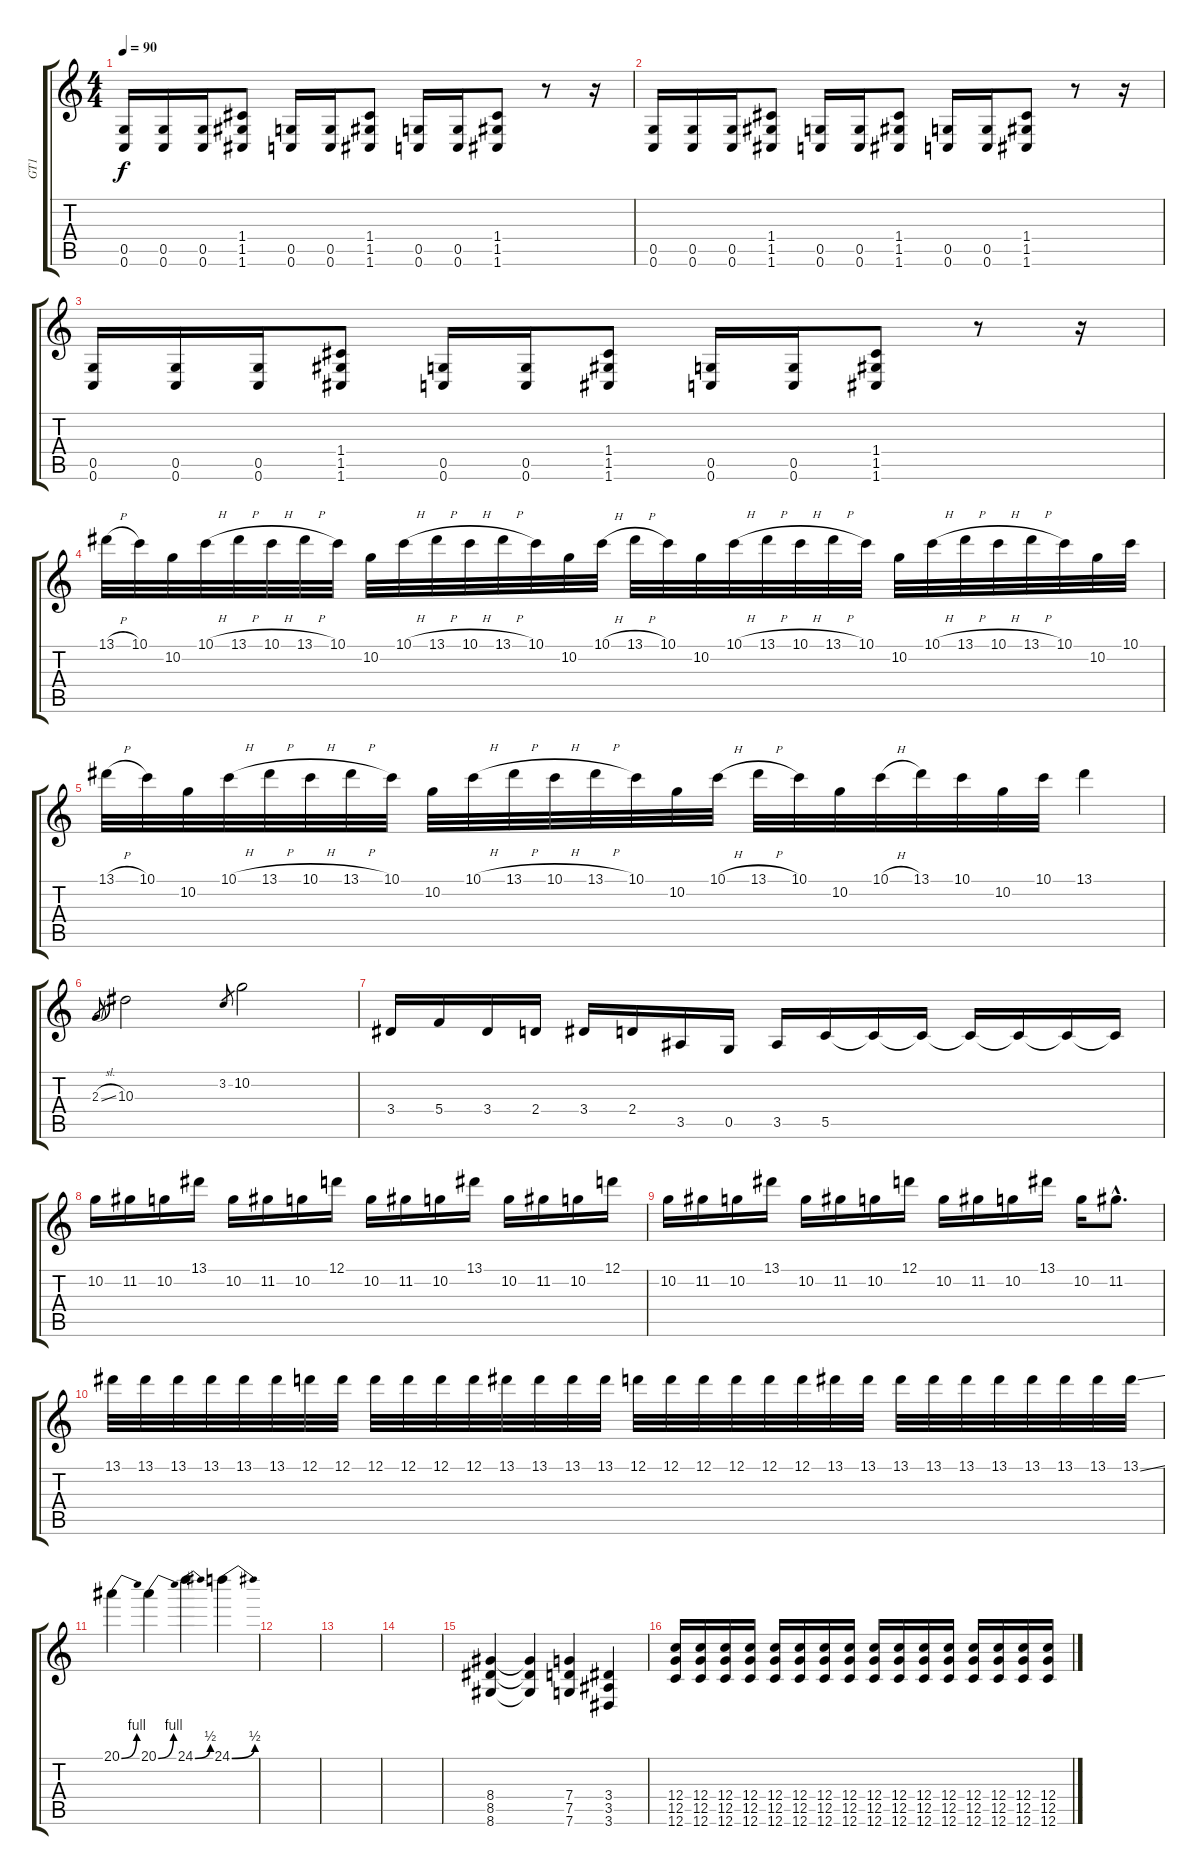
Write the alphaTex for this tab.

\track ("GT1" "GT1") {instrument distortionguitar}
\staff {score tabs}
\tuning (D4 A3 F3 C3 G2 C2) {hide}
\ts (4 4)
\tempo 90
\clef g2
\ks c
(0.5 0.6).16{dy f} (0.5 0.6).16 (0.5 0.6).16 (1.4 1.5 1.6).8 (0.5 0.6).16 (0.5 0.6).16 (1.4 1.5 1.6).8 (0.5 0.6).16 (0.5 0.6).16 (1.4 1.5 1.6).8 r.8 r.16 |
(0.5 0.6).16 (0.5 0.6).16 (0.5 0.6).16 (1.4 1.5 1.6).8 (0.5 0.6).16 (0.5 0.6).16 (1.4 1.5 1.6).8 (0.5 0.6).16 (0.5 0.6).16 (1.4 1.5 1.6).8 r.8 r.16 |
(0.5 0.6).16 (0.5 0.6).16 (0.5 0.6).16 (1.4 1.5 1.6).8 (0.5 0.6).16 (0.5 0.6).16 (1.4 1.5 1.6).8 (0.5 0.6).16 (0.5 0.6).16 (1.4 1.5 1.6).8 r.8 r.16 |
13.1{h}.32 10.1.32 10.2.32 10.1{h}.32 13.1{h}.32 10.1{h}.32 13.1{h}.32 10.1.32 10.2.32 10.1{h}.32 13.1{h}.32 10.1{h}.32 13.1{h}.32 10.1.32 10.2.32 10.1{h}.32 13.1{h}.32 10.1.32 10.2.32 10.1{h}.32 13.1{h}.32 10.1{h}.32 13.1{h}.32 10.1.32 10.2.32 10.1{h}.32 13.1{h}.32 10.1{h}.32 13.1{h}.32 10.1.32 10.2.32 10.1.32 |
13.1{h}.32 10.1.32 10.2.32 10.1{h}.32 13.1{h}.32 10.1{h}.32 13.1{h}.32 10.1.32 10.2.32 10.1{h}.32 13.1{h}.32 10.1{h}.32 13.1{h}.32 10.1.32 10.2.32 10.1{h}.32 13.1{h}.32 10.1.32 10.2.32 10.1{h}.32 13.1.32 10.1.32 10.2.32 10.1.32 13.1.4 |
2.3{sl}.8{gr} 10.3.2 3.2.8{gr} 10.2.2 |
3.4.16 5.4.16 3.4.16 2.4.16 3.4.16 2.4.16 3.5.16 0.5.16 3.5.16 5.5.16 5.5{t}.16 5.5{t}.16 5.5{t}.16 5.5{t}.16 5.5{t}.16 5.5{t}.16 |
10.2.16 11.2.16 10.2.16 13.1.16 10.2.16 11.2.16 10.2.16 12.1.16 10.2.16 11.2.16 10.2.16 13.1.16 10.2.16 11.2.16 10.2.16 12.1.16 |
10.2.16 11.2.16 10.2.16 13.1.16 10.2.16 11.2.16 10.2.16 12.1.16 10.2.16 11.2.16 10.2.16 13.1.16 10.2.16 11.2{hac}.8{d} |
13.1.32 13.1.32 13.1.32 13.1.32 13.1.32 13.1.32 12.1.32 12.1.32 12.1.32 12.1.32 12.1.32 12.1.32 13.1.32 13.1.32 13.1.32 13.1.32 12.1.32 12.1.32 12.1.32 12.1.32 12.1.32 12.1.32 13.1.32 13.1.32 13.1.32 13.1.32 13.1.32 13.1.32 13.1.32 13.1.32 13.1.32 13.1{ss}.32 |
20.1{be (bend 0 0 60 4)}.4 20.1{be (bend 0 0 60 4)}.4 24.1{be (bend 0 0 60 2)}.4 24.1{be (bend 0 0 60 2)}.4 |
|
|
|
(8.4 8.5 8.6).4 (8.4{t} 8.5{t} 8.6{t}).4 (7.4 7.5 7.6).4 (3.4 3.5 3.6).4 |
(12.4 12.5 12.6).16 (12.4 12.5 12.6).16 (12.4 12.5 12.6).16 (12.4 12.5 12.6).16 (12.4 12.5 12.6).16 (12.4 12.5 12.6).16 (12.4 12.5 12.6).16 (12.4 12.5 12.6).16 (12.4 12.5 12.6).16 (12.4 12.5 12.6).16 (12.4 12.5 12.6).16 (12.4 12.5 12.6).16 (12.4 12.5 12.6).16 (12.4 12.5 12.6).16 (12.4 12.5 12.6).16 (12.4 12.5 12.6).16
